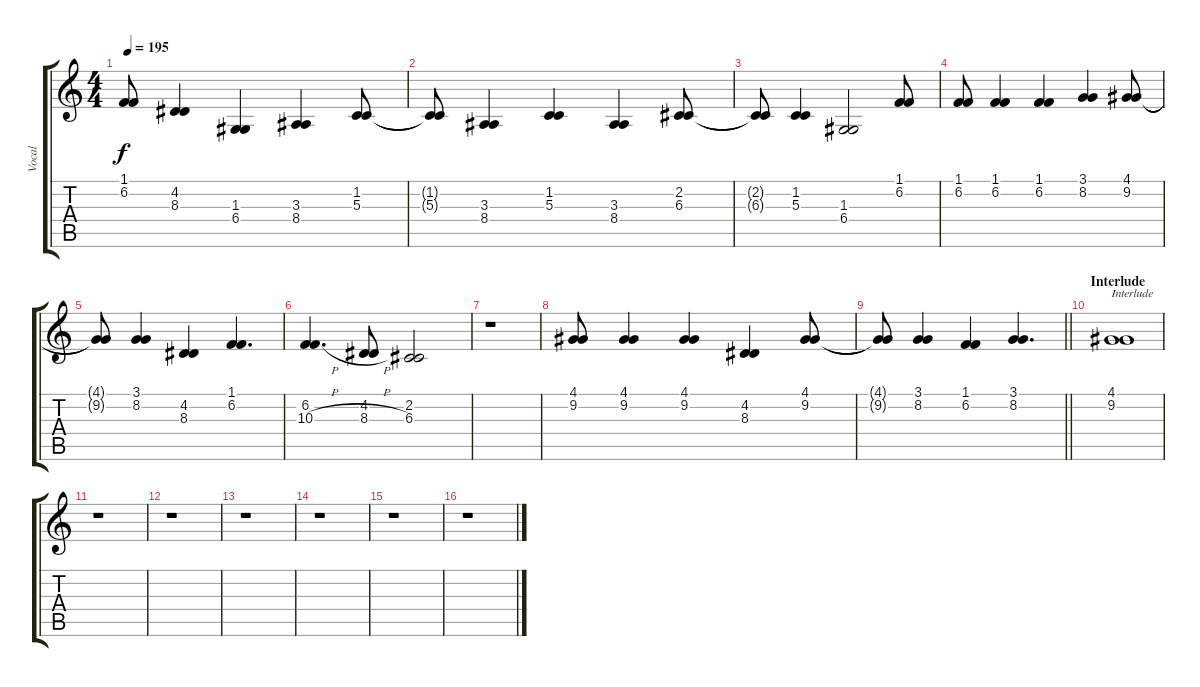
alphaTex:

\track ("Vocal" "Vocal") {instrument oboe}
\staff {score tabs}
\tuning (E4 B3 G3 D3 A2 E2) {hide}
\ts (4 4)
\tempo 195
\clef g2
\ks c
(1.1{t} 6.2{t}).8{dy f} (4.2 8.3).4 (1.3 6.4).4 (3.3 8.4).4 (1.2 5.3).8 |
(1.2{t} 5.3{t}).8 (3.3 8.4).4 (1.2 5.3).4 (3.3 8.4).4 (2.2 6.3).8 |
(2.2{t} 6.3{t}).8 (1.2 5.3).4 (1.3 6.4).2 (1.1 6.2).8 |
(1.1 6.2).8 (1.1 6.2).4 (1.1 6.2).4 (3.1 8.2).4 (4.1 9.2).8 |
(4.1{t} 9.2{t}).8 (3.1 8.2).4 (4.2 8.3).4 (1.1 6.2).4{d} |
(6.2{h} 10.3{h}).4{d} (4.2{h} 8.3{h}).8 (2.2 6.3).2 |
r.1 |
(4.1 9.2).8 (4.1 9.2).4 (4.1 9.2).4 (4.2 8.3).4 (4.1 9.2).8 |
\barLineRight lightlight
(4.1{t} 9.2{t}).8 (3.1 8.2).4 (1.1 6.2).4 (3.1 8.2).4{d} |
\section ("" "Interlude")
(4.1 9.2).1{txt "Interlude"} |
r.1 |
r.1 |
r.1 |
r.1 |
r.1 |
r.1
